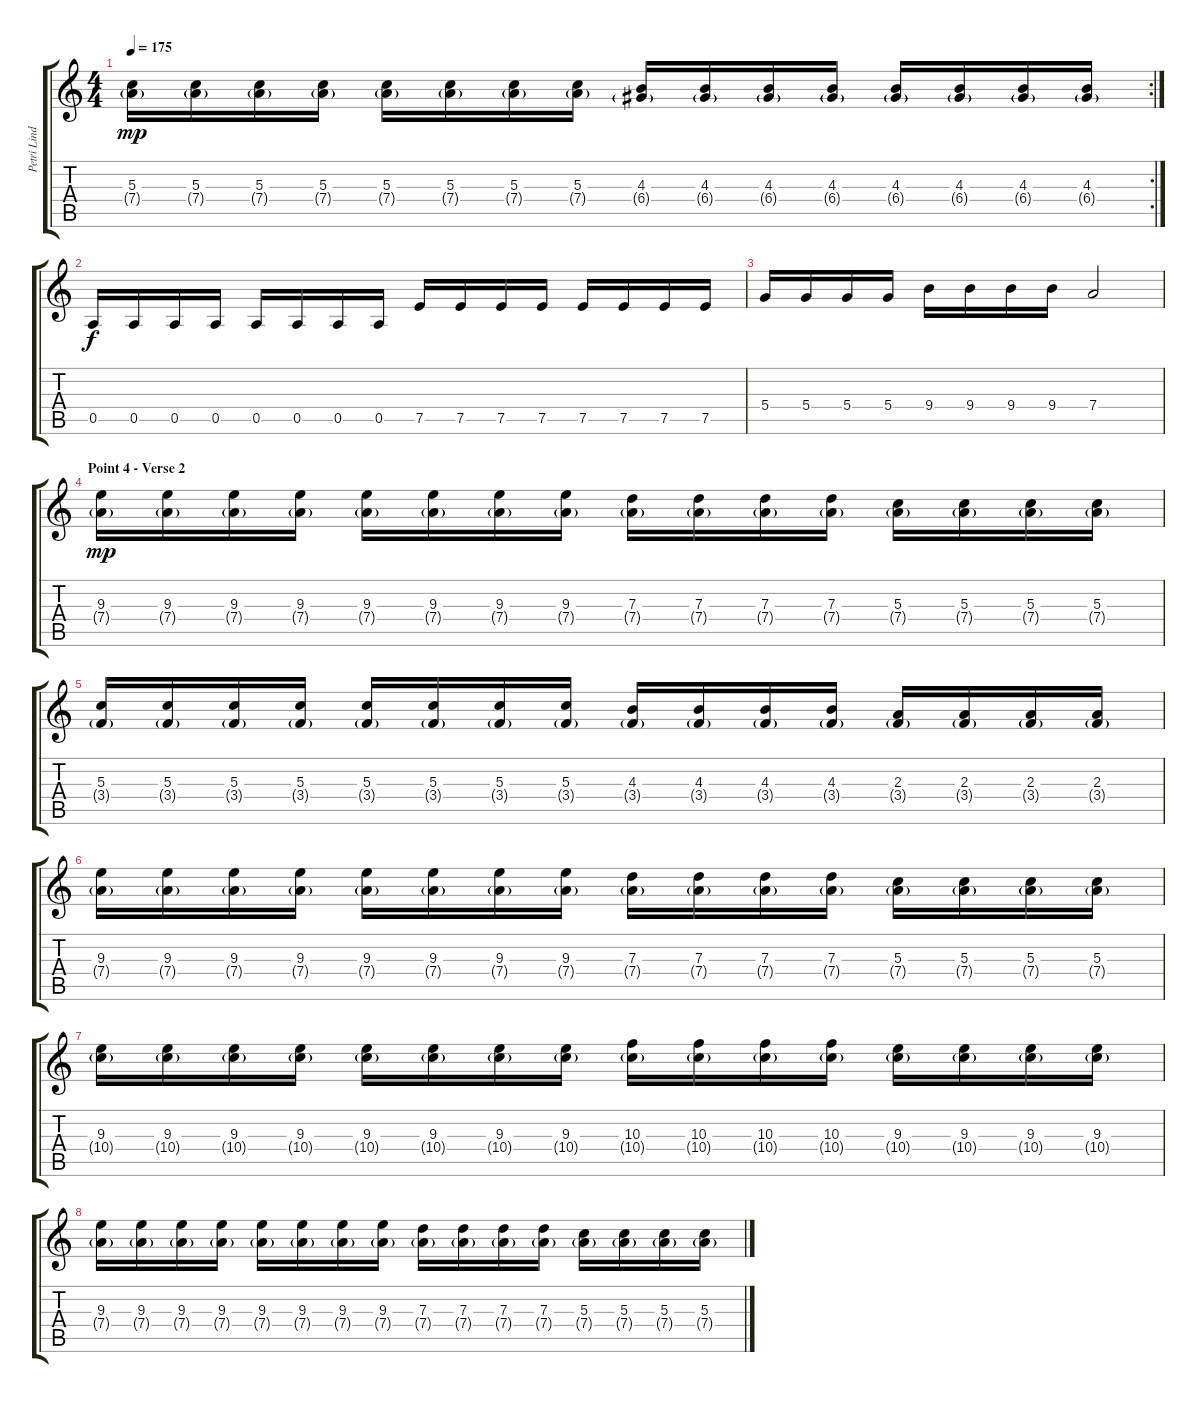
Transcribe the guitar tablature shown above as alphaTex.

\track ("Petri Lindroos" "Petri Lind") {instrument distortionguitar}
\staff {score tabs}
\tuning (E4 B3 G3 D3 A2 E2) {hide}
\rc 2
\ts (4 4)
\tempo 175
\clef g2
\ks c
(5.3 7.4{g}).16{dy mp} (5.3 7.4{g}).16 (5.3 7.4{g}).16 (5.3 7.4{g}).16 (5.3 7.4{g}).16 (5.3 7.4{g}).16 (5.3 7.4{g}).16 (5.3 7.4{g}).16 (4.3 6.4{g}).16 (4.3 6.4{g}).16 (4.3 6.4{g}).16 (4.3 6.4{g}).16 (4.3 6.4{g}).16 (4.3 6.4{g}).16 (4.3 6.4{g}).16 (4.3 6.4{g}).16 |
0.5.16{dy f} 0.5.16 0.5.16 0.5.16 0.5.16 0.5.16 0.5.16 0.5.16 7.5.16 7.5.16 7.5.16 7.5.16 7.5.16 7.5.16 7.5.16 7.5.16 |
5.4.16 5.4.16 5.4.16 5.4.16 9.4.16 9.4.16 9.4.16 9.4.16 7.4.2 |
\section ("" "Point 4 - Verse 2")
(9.3 7.4{g}).16{dy mp} (9.3 7.4{g}).16 (9.3 7.4{g}).16 (9.3 7.4{g}).16 (9.3 7.4{g}).16 (9.3 7.4{g}).16 (9.3 7.4{g}).16 (9.3 7.4{g}).16 (7.3 7.4{g}).16 (7.3 7.4{g}).16 (7.3 7.4{g}).16 (7.3 7.4{g}).16 (5.3 7.4{g}).16 (5.3 7.4{g}).16 (5.3 7.4{g}).16 (5.3 7.4{g}).16 |
(5.3 3.4{g}).16 (5.3 3.4{g}).16 (5.3 3.4{g}).16 (5.3 3.4{g}).16 (5.3 3.4{g}).16 (5.3 3.4{g}).16 (5.3 3.4{g}).16 (5.3 3.4{g}).16 (4.3 3.4{g}).16 (4.3 3.4{g}).16 (4.3 3.4{g}).16 (4.3 3.4{g}).16 (2.3 3.4{g}).16 (2.3 3.4{g}).16 (2.3 3.4{g}).16 (2.3 3.4{g}).16 |
(9.3 7.4{g}).16 (9.3 7.4{g}).16 (9.3 7.4{g}).16 (9.3 7.4{g}).16 (9.3 7.4{g}).16 (9.3 7.4{g}).16 (9.3 7.4{g}).16 (9.3 7.4{g}).16 (7.3 7.4{g}).16 (7.3 7.4{g}).16 (7.3 7.4{g}).16 (7.3 7.4{g}).16 (5.3 7.4{g}).16 (5.3 7.4{g}).16 (5.3 7.4{g}).16 (5.3 7.4{g}).16 |
(9.3 10.4{g}).16 (9.3 10.4{g}).16 (9.3 10.4{g}).16 (9.3 10.4{g}).16 (9.3 10.4{g}).16 (9.3 10.4{g}).16 (9.3 10.4{g}).16 (9.3 10.4{g}).16 (10.3 10.4{g}).16 (10.3 10.4{g}).16 (10.3 10.4{g}).16 (10.3 10.4{g}).16 (9.3 10.4{g}).16 (9.3 10.4{g}).16 (9.3 10.4{g}).16 (9.3 10.4{g}).16 |
(9.3 7.4{g}).16 (9.3 7.4{g}).16 (9.3 7.4{g}).16 (9.3 7.4{g}).16 (9.3 7.4{g}).16 (9.3 7.4{g}).16 (9.3 7.4{g}).16 (9.3 7.4{g}).16 (7.3 7.4{g}).16 (7.3 7.4{g}).16 (7.3 7.4{g}).16 (7.3 7.4{g}).16 (5.3 7.4{g}).16 (5.3 7.4{g}).16 (5.3 7.4{g}).16 (5.3 7.4{g}).16
